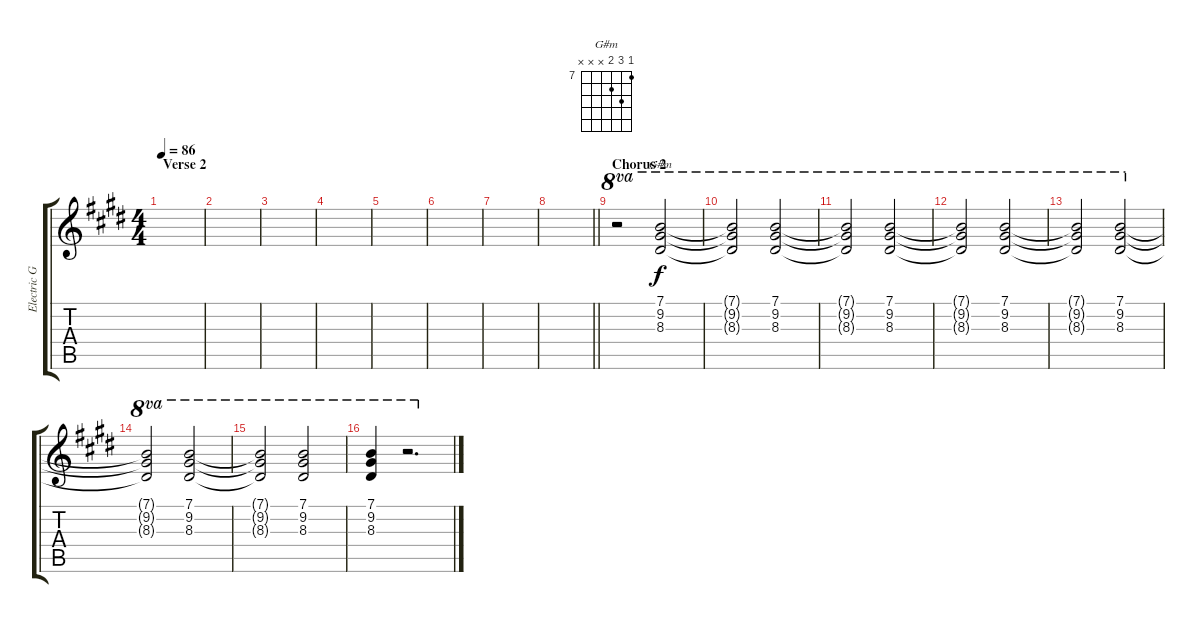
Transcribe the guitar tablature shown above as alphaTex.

\track ("Electric Guitar 2" "Electric G") {instrument electricguitarclean}
\staff {score tabs}
\tuning (E4 B3 G3 D3 A2 E2) {hide}
\chord ("G#m" 7 9 8 x x x) {firstfret 7}
\ts (4 4)
\section ("" "Verse 2")
\tempo 86
\clef g2
\ks e
|
|
|
|
|
|
|
\barLineRight lightlight
|
\section ("" "Chorus 2")
r.2{ot 8va} (7.1 9.2 8.3).2{ch "G#m" ot 8va} |
(7.1{t} 9.2{t} 8.3{t}).2{ot 8va} (7.1 9.2 8.3).2{ot 8va} |
(7.1{t} 9.2{t} 8.3{t}).2{ot 8va} (7.1 9.2 8.3).2{ot 8va} |
(7.1{t} 9.2{t} 8.3{t}).2{ot 8va} (7.1 9.2 8.3).2{ot 8va} |
(7.1{t} 9.2{t} 8.3{t}).2{ot 8va} (7.1 9.2 8.3).2{ot 8va} |
(7.1{t} 9.2{t} 8.3{t}).2{ot 8va} (7.1 9.2 8.3).2{ot 8va} |
(7.1{t} 9.2{t} 8.3{t}).2{ot 8va} (7.1 9.2 8.3).2{ot 8va} |
(7.1 9.2 8.3).4{ot 8va} r.2{d ot 8va}
